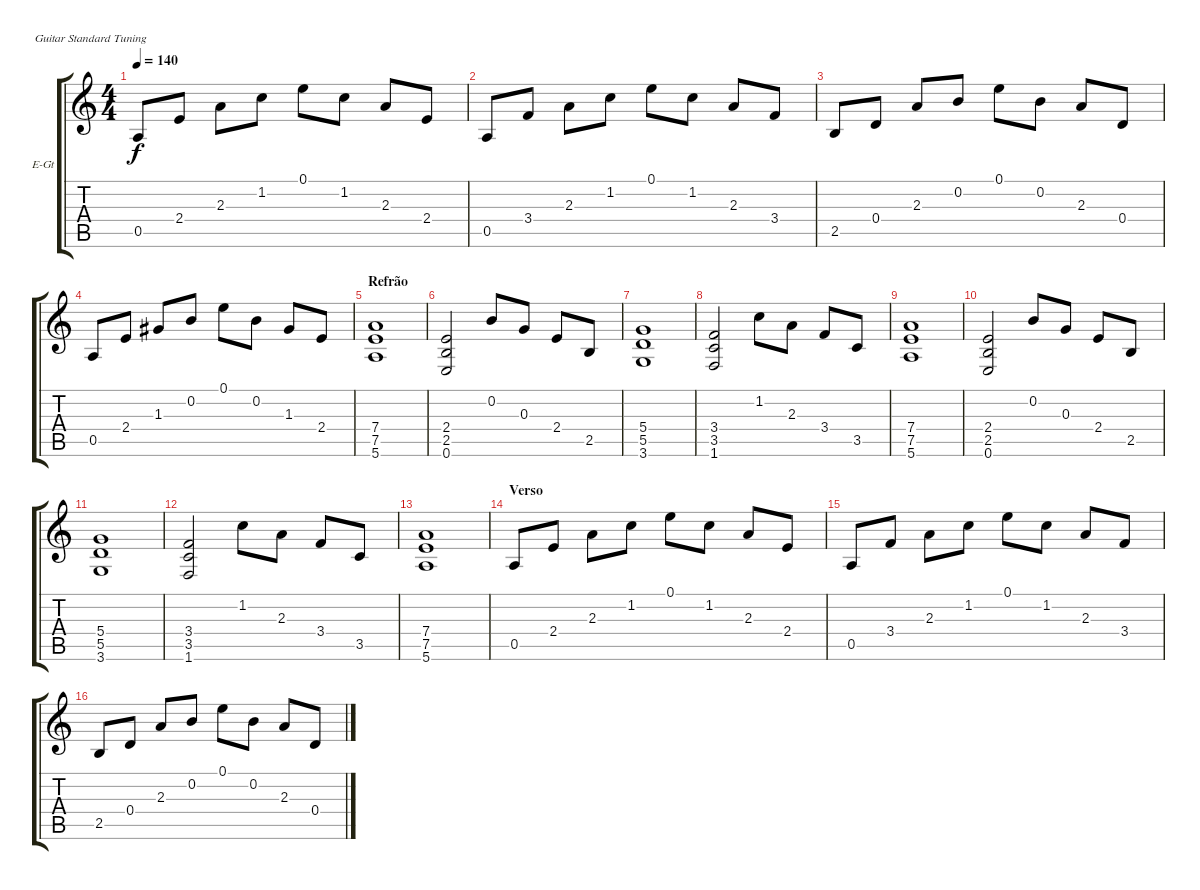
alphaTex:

\defaultSystemsLayout 4
\bracketExtendMode groupsimilarinstruments
\firstSystemTrackNameOrientation horizontal
\otherSystemsTrackNameOrientation horizontal
\track ("Electric Guitar" "E-Gt") {instrument distortionguitar}
\staff {score tabs}
\tuning (E4 B3 G3 D3 A2 E2)
\ts (4 4)
\tempo 140
\clef g2
\ks c
0.5.8{dy f} 2.4.8 2.3.8 1.2.8 0.1.8 1.2.8 2.3.8 2.4.8 |
0.5.8 3.4.8 2.3.8 1.2.8 0.1.8 1.2.8 2.3.8 3.4.8 |
2.5.8 0.4.8 2.3.8 0.2.8 0.1.8 0.2.8 2.3.8 0.4.8 |
0.5.8 2.4.8 1.3.8 0.2.8 0.1.8 0.2.8 1.3.8 2.4.8 |
\section ("" "Refrão")
(5.6 7.5 7.4).1 |
(2.5 2.4 0.6).2 0.2.8 0.3.8 2.4.8 2.5.8 |
(3.6 5.5 5.4).1 |
(3.5 3.4 1.6).2 1.2.8 2.3.8 3.4.8 3.5.8 |
(5.6 7.5 7.4).1 |
(2.5 2.4 0.6).2 0.2.8 0.3.8 2.4.8 2.5.8 |
(3.6 5.5 5.4).1 |
(3.5 3.4 1.6).2 1.2.8 2.3.8 3.4.8 3.5.8 |
(5.6 7.5 7.4).1 |
\section ("" "Verso")
0.5.8 2.4.8 2.3.8 1.2.8 0.1.8 1.2.8 2.3.8 2.4.8 |
0.5.8 3.4.8 2.3.8 1.2.8 0.1.8 1.2.8 2.3.8 3.4.8 |
2.5.8 0.4.8 2.3.8 0.2.8 0.1.8 0.2.8 2.3.8 0.4.8
